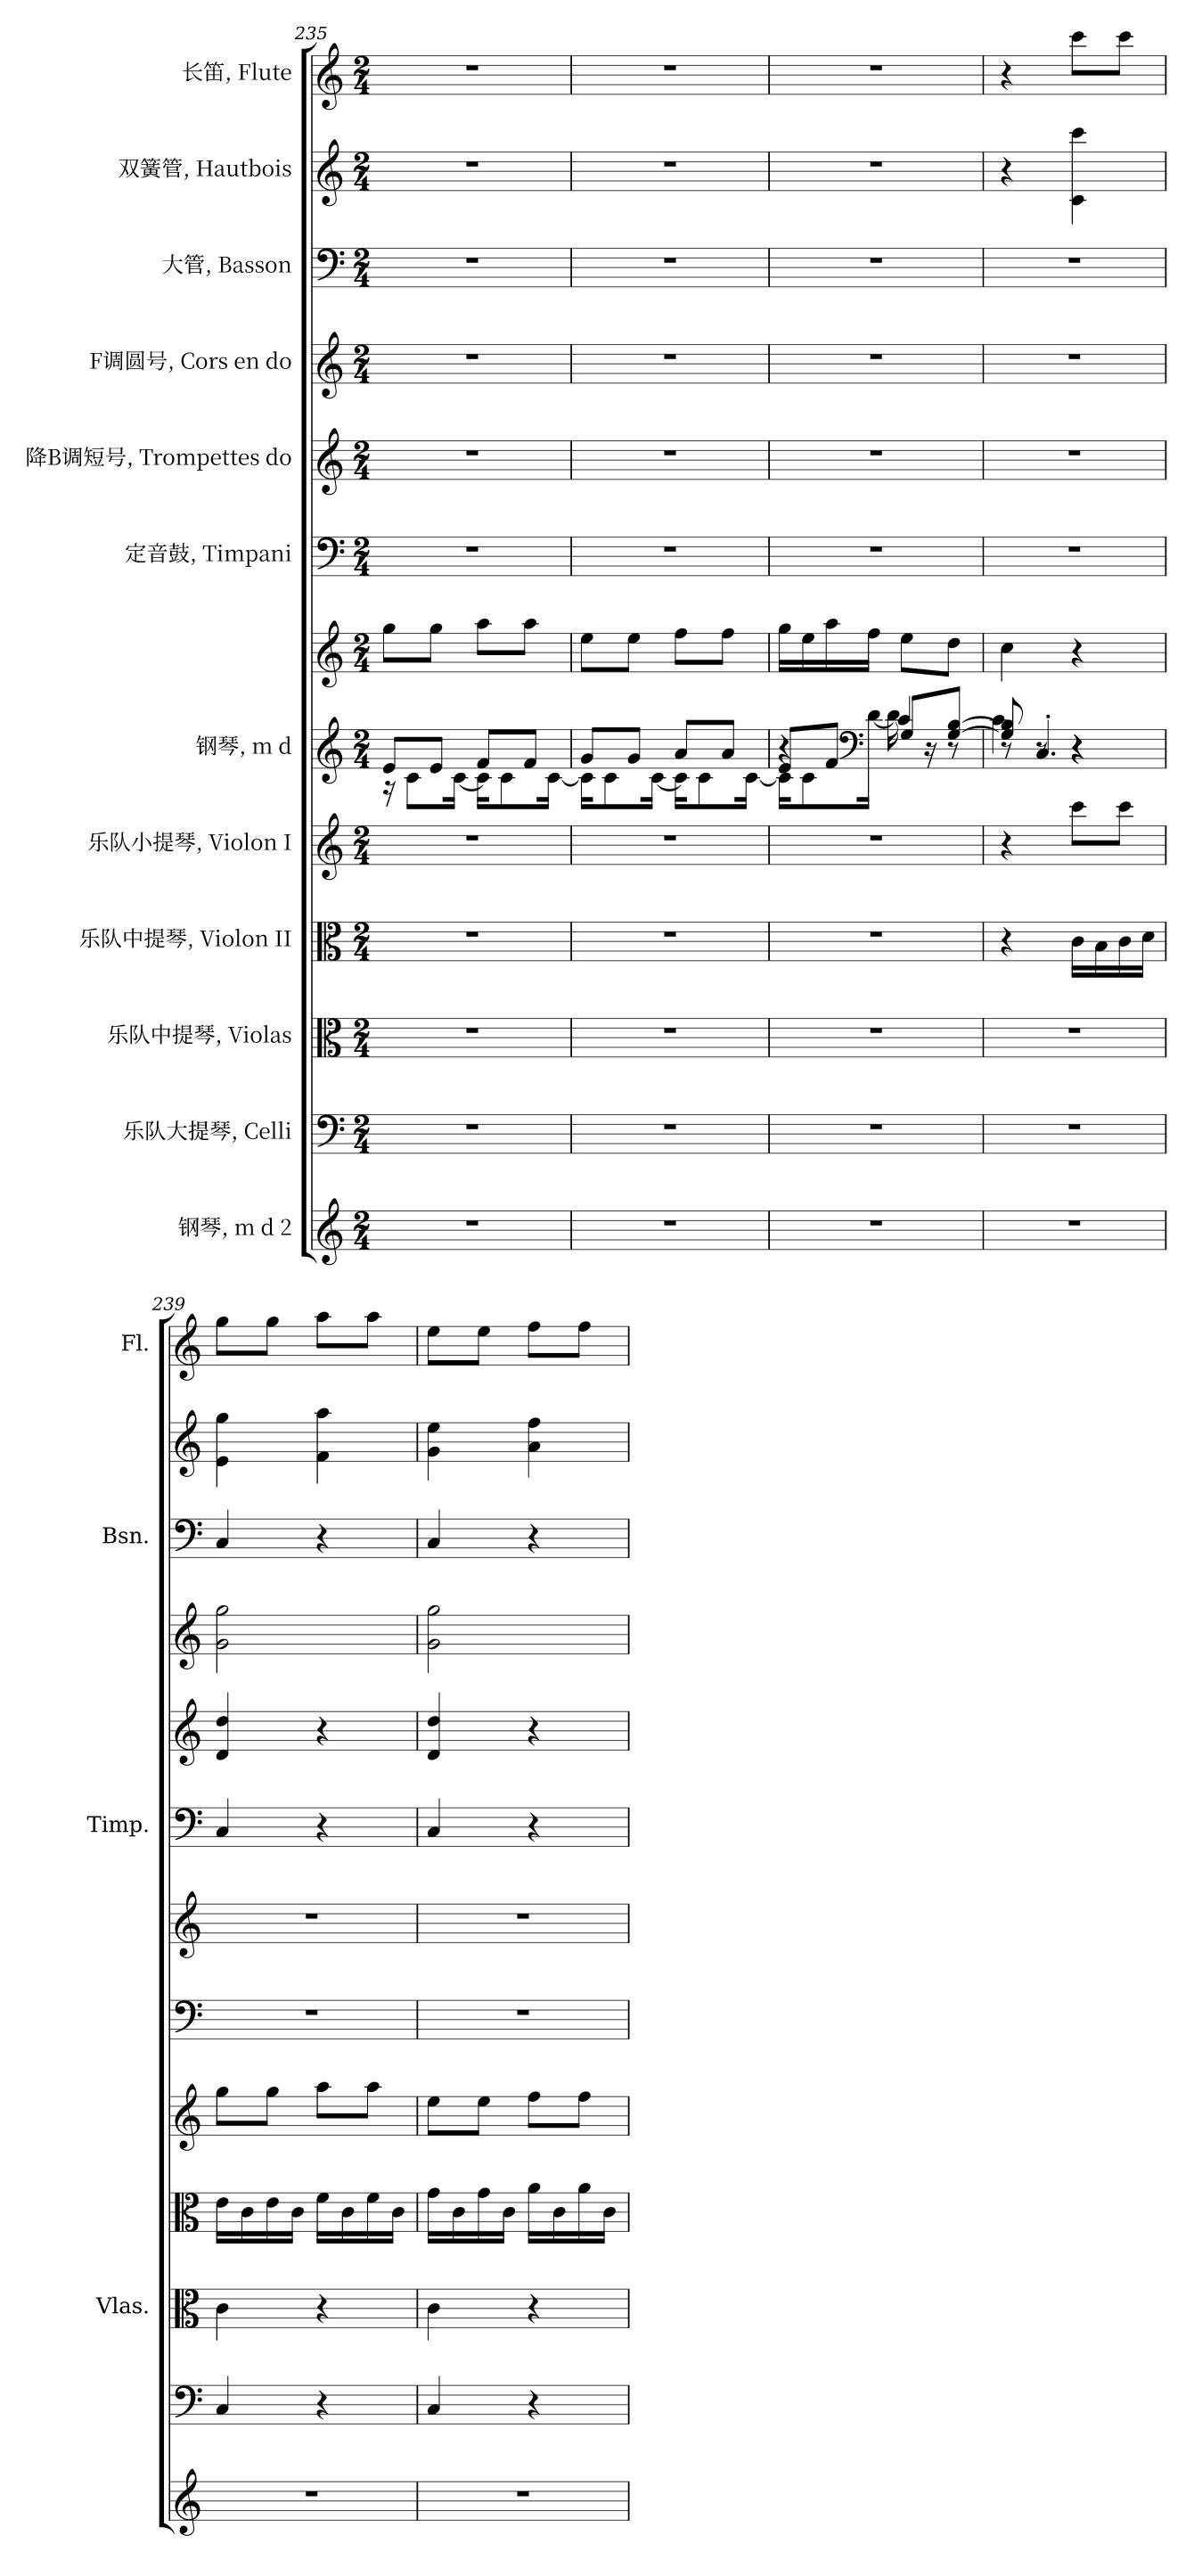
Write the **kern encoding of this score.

**kern	**kern	**kern	**kern	**kern	**kern	**kern	**kern	**kern	**kern	**kern	**kern	**kern
*part12	*part11	*part10	*part9	*part8	*part7	*part7	*part6	*part5	*part4	*part3	*part2	*part1
*staff13	*staff12	*staff11	*staff10	*staff9	*staff8	*staff7	*staff6	*staff5	*staff4	*staff3	*staff2	*staff1
*I"钢琴, m d 2	*I"乐队大提琴, Celli	*I"乐队中提琴, Violas	*I"乐队中提琴, Violon II	*I"乐队小提琴, Violon I	*I"钢琴, m d	*	*I"定音鼓, Timpani	*I"降B调短号, Trompettes do	*I"F调圆号, Cors en do	*I"大管, Basson	*I"双簧管, Hautbois	*I"长笛, Flute
*	*	*I'Vlas.	*	*	*	*	*I'Timp.	*	*	*I'Bsn.	*	*I'Fl.
*clefG2	*clefF4	*clefC3	*clefC3	*clefG2	*clefG2	*clefG2	*clefF4	*clefG2	*clefG2	*clefF4	*clefG2	*clefG2
*	*	*	*	*	*	*	*	*ITrd1c2	*ITrd4c7	*	*	*
*k[]	*k[]	*k[]	*k[]	*k[]	*k[]	*k[]	*k[]	*k[b-e-]	*k[b-]	*k[]	*k[]	*k[]
*M2/4	*M2/4	*M2/4	*M2/4	*M2/4	*M2/4	*M2/4	*M2/4	*M2/4	*M2/4	*M2/4	*M2/4	*M2/4
=235	=235	=235	=235	=235	=235	=235	=235	=235	=235	=235	=235	=235
*	*	*	*	*	*^	*	*	*	*	*	*	*
2r	2r	2r	2r	2r	8e/L	16r	8gg\L	2r	2r	2r	2r	2r	2r
.	.	.	.	.	.	8c\L	.	.	.	.	.	.	.
.	.	.	.	.	8e/J	.	8gg\J	.	.	.	.	.	.
.	.	.	.	.	.	[16c\Jk	.	.	.	.	.	.	.
.	.	.	.	.	8f/L	16c\KL]	8aa\L	.	.	.	.	.	.
.	.	.	.	.	.	8c\	.	.	.	.	.	.	.
.	.	.	.	.	8f/J	.	8aa\J	.	.	.	.	.	.
.	.	.	.	.	.	[16c\Jk	.	.	.	.	.	.	.
!!LO:PB:g=z
=236	=236	=236	=236	=236	=236	=236	=236	=236	=236	=236	=236	=236	=236
2r	2r	2r	2r	2r	8g/L	16c\KL]	8ee\L	2r	2r	2r	2r	2r	2r
.	.	.	.	.	.	8c\	.	.	.	.	.	.	.
.	.	.	.	.	8g/J	.	8ee\J	.	.	.	.	.	.
.	.	.	.	.	.	[16c\Jk	.	.	.	.	.	.	.
.	.	.	.	.	8a/L	16c\KL]	8ff\L	.	.	.	.	.	.
.	.	.	.	.	.	8c\	.	.	.	.	.	.	.
.	.	.	.	.	8a/J	.	8ff\J	.	.	.	.	.	.
.	.	.	.	.	.	[16c\Jk	.	.	.	.	.	.	.
=237	=237	=237	=237	=237	=237	=237	=237	=237	=237	=237	=237	=237	=237
*	*	*	*	*	*	*^	*	*	*	*	*	*	*
2r	2r	2r	2r	2r	8e/L	16c\KL]	4r	16gg\LL	2r	2r	2r	2r	2r	2r
.	.	.	.	.	.	8c\	.	16ee\	.	.	.	.	.	.
.	.	.	.	.	8f/J	.	.	16aa\	.	.	.	.	.	.
*	*	*	*	*	*clefF4	*	*	*	*	*	*	*	*	*
.	.	.	.	.	.	[16d\Jk	.	16ff\JJ	.	.	.	.	.	.
.	.	.	.	.	8G/L	16d\]	4c/	8ee\L	.	.	.	.	.	.
.	.	.	.	.	.	16r	.	.	.	.	.	.	.	.
.	.	.	.	.	[8G/ [8B/J	8r	.	8dd\J	.	.	.	.	.	.
=238	=238	=238	=238	=238	=238	=238	=238	=238	=238	=238	=238	=238	=238	=238
2r	2r	2r	4r	4r	8G/] 8B/]	4c\	8r	4cc\	2r	2r	2r	2r	4r	4r
.	.	.	.	.	8r	.	4.C'/	.	.	.	.	.	.	.
.	.	.	16c\LL	8ccc\L	4r	4r	.	4r	.	.	.	.	4c\ 4ccc\	8ccc\L
.	.	.	16B\	.	.	.	.	.	.	.	.	.	.	.
.	.	.	16c\	8ccc\J	.	.	.	.	.	.	.	.	.	8ccc\J
.	.	.	16d\JJ	.	.	.	.	.	.	.	.	.	.	.
*	*	*	*	*	*v	*v	*v	*	*	*	*	*	*	*
=239	=239	=239	=239	=239	=239	=239	=239	=239	=239	=239	=239	=239
2r	4C/	4c\	16e\LL	8gg\L	2r	2r	4C/	4c/ 4cc/	2c\ 2cc\	4C/	4e\ 4gg\	8gg\L
.	.	.	16c\	.	.	.	.	.	.	.	.	.
.	.	.	16e\	8gg\J	.	.	.	.	.	.	.	8gg\J
.	.	.	16c\JJ	.	.	.	.	.	.	.	.	.
.	4r	4r	16f\LL	8aa\L	.	.	4r	4r	.	4r	4f\ 4aa\	8aa\L
.	.	.	16c\	.	.	.	.	.	.	.	.	.
.	.	.	16f\	8aa\J	.	.	.	.	.	.	.	8aa\J
.	.	.	16c\JJ	.	.	.	.	.	.	.	.	.
!!LO:PB:g=z
=240	=240	=240	=240	=240	=240	=240	=240	=240	=240	=240	=240	=240
2r	4C/	4c\	16g\LL	8ee\L	2r	2r	4C/	4c/ 4cc/	2c\ 2cc\	4C/	4g\ 4ee\	8ee\L
.	.	.	16c\	.	.	.	.	.	.	.	.	.
.	.	.	16g\	8ee\J	.	.	.	.	.	.	.	8ee\J
.	.	.	16c\JJ	.	.	.	.	.	.	.	.	.
.	4r	4r	16a\LL	8ff\L	.	.	4r	4r	.	4r	4a\ 4ff\	8ff\L
.	.	.	16c\	.	.	.	.	.	.	.	.	.
.	.	.	16a\	8ff\J	.	.	.	.	.	.	.	8ff\J
.	.	.	16c\JJ	.	.	.	.	.	.	.	.	.
=	=	=	=	=	=	=	=	=	=	=	=	=
*-	*-	*-	*-	*-	*-	*-	*-	*-	*-	*-	*-	*-
